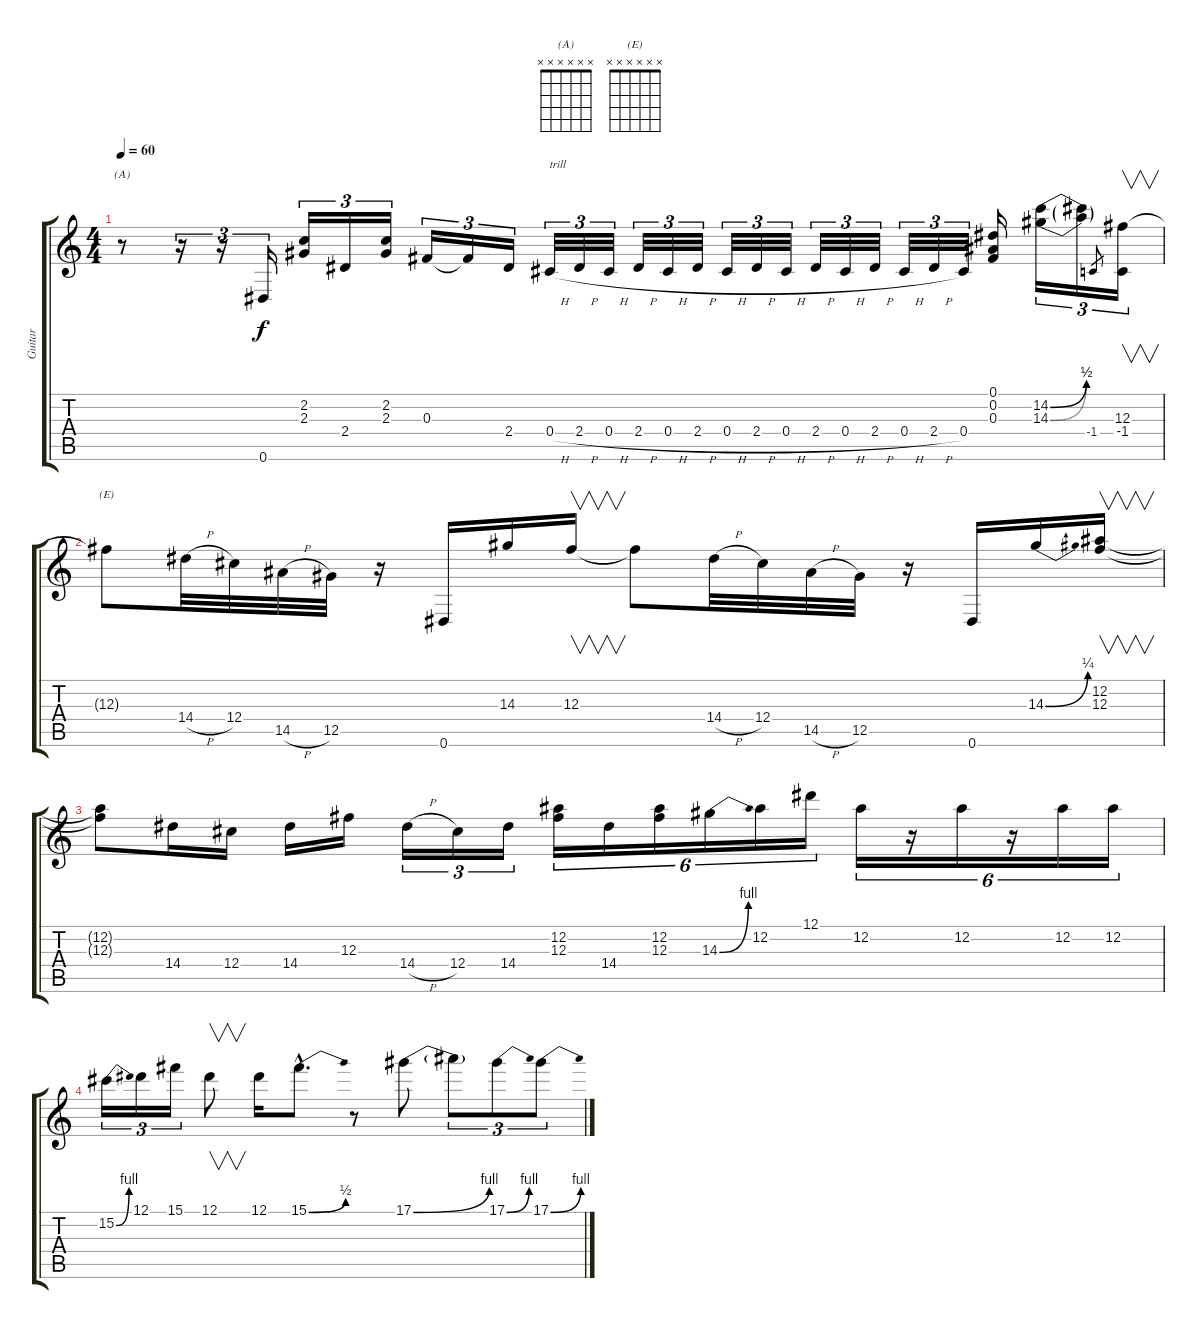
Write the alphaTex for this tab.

\track ("Guitar" "Guitar") {instrument electricguitarjazz}
\staff {score tabs}
\tuning (Eb4 Bb3 Gb3 Db3 Ab2 Eb2) {hide}
\chord ("(A)" x x x x x x) {firstfret 0}
\chord ("(E)" x x x x x x) {firstfret 0}
\ts (4 4)
\tempo 60
\clef g2
\ks c
r.8{ch "(A)" dy f} r.16{tu (3 2)} r.16{tu (3 2)} 0.6.16{tu (3 2)} (2.2 2.3).16{tu (3 2)} 2.4.16{tu (3 2)} (2.2 2.3).16{tu (3 2)} 0.3.16{tu (3 2)} 0.3{t}.16{tu (3 2)} 2.4.16{tu (3 2)} 0.4{h}.32{tu (3 2) txt "trill"} 2.4{h}.32{tu (3 2)} 0.4{h}.32{tu (3 2)} 2.4{h}.32{tu (3 2)} 0.4{h}.32{tu (3 2)} 2.4{h}.32{tu (3 2)} 0.4{h}.32{tu (3 2)} 2.4{h}.32{tu (3 2)} 0.4{h}.32{tu (3 2)} 2.4{h}.32{tu (3 2)} 0.4{h}.32{tu (3 2)} 2.4{h}.32{tu (3 2)} 0.4{h}.32{tu (3 2)} 2.4{h}.32{tu (3 2)} 0.4.32{tu (3 2)} (0.1 0.2 0.3).16 (14.2{be (bend 0 0 60 2)} 14.3{be (bend 0 0 60 2)}).16{tu (3 2)} (14.2{t} 14.3{t}).16{tu (3 2)} -1.4.8{gr} (12.3 -1.4).16{v tu (3 2)} |
12.3{t}.8{ch "(E)"} 14.4{h}.32 12.4.32 14.5{h}.32 12.5.32 r.16 0.6.16 14.3.16 12.3.16{v} 12.3{t}.8 14.4{h}.32 12.4.32 14.5{h}.32 12.5.32 r.16 0.6.16 14.3{be (bend 0 0 60 1)}.16 (12.2 12.3).16{v} |
(12.2{t} 12.3{t}).8 14.4.16 12.4.16 14.4.16 12.3.16 14.4{h}.16{tu (3 2)} 12.4.16{tu (3 2)} 14.4.16{tu (3 2)} (12.2 12.3).16{tu (6 4)} 14.4.16{tu (6 4)} (12.2 12.3).16{tu (6 4)} 14.3{be (bend 0 0 60 4)}.16{tu (6 4)} 12.2.16{tu (6 4)} 12.1.16{tu (6 4)} 12.2.16{tu (6 4)} r.16{tu (6 4)} 12.2.16{tu (6 4)} r.16{tu (6 4)} 12.2.16{tu (6 4)} 12.2.16{tu (6 4)} |
15.2{be (bend 0 0 60 4)}.16{tu (3 2)} 12.1.16{tu (3 2)} 15.1.16{tu (3 2)} 12.1.8{v} 12.1.16 15.1{be (bend 0 0 60 2) hac}.8{d} r.8 17.1{be (bend 0 0 60 4)}.8 17.1{t}.8{tu (3 2)} 17.1{be (bend 0 0 60 4)}.8{tu (3 2)} 17.1{be (bend 0 0 60 4)}.8{tu (3 2)}
